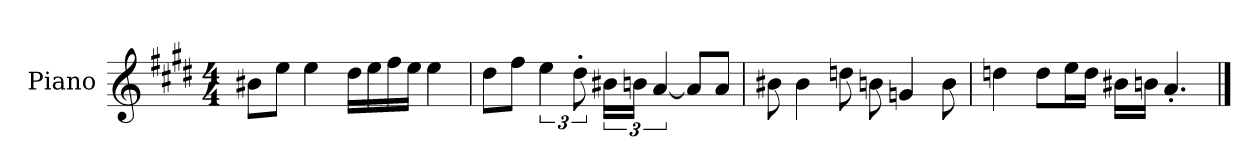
**kern
*part1
*staff1
*I"Piano
*I'P-no
*clefG2
*k[f#c#g#d#]
*M4/4
*MM90
=1
8b#X\L
8ee\J
4ee\
16dd#\LL
16ee\
16ff#\
16ee\JJ
4ee\
=2
8dd#\L
8ff#\J
6ee\
12dd#'\
24b#X\LL
24bn\JJ
[6a/
8a/L]
8a/J
=3
8b#X\
4b#\
8ddn\
8bn\
4gn/
8b\
=4
4ddn\
8dd\L
16ee\L
16dd\JJ
16b#X\LL
16bn\JJ
4.a'/
==
*-
